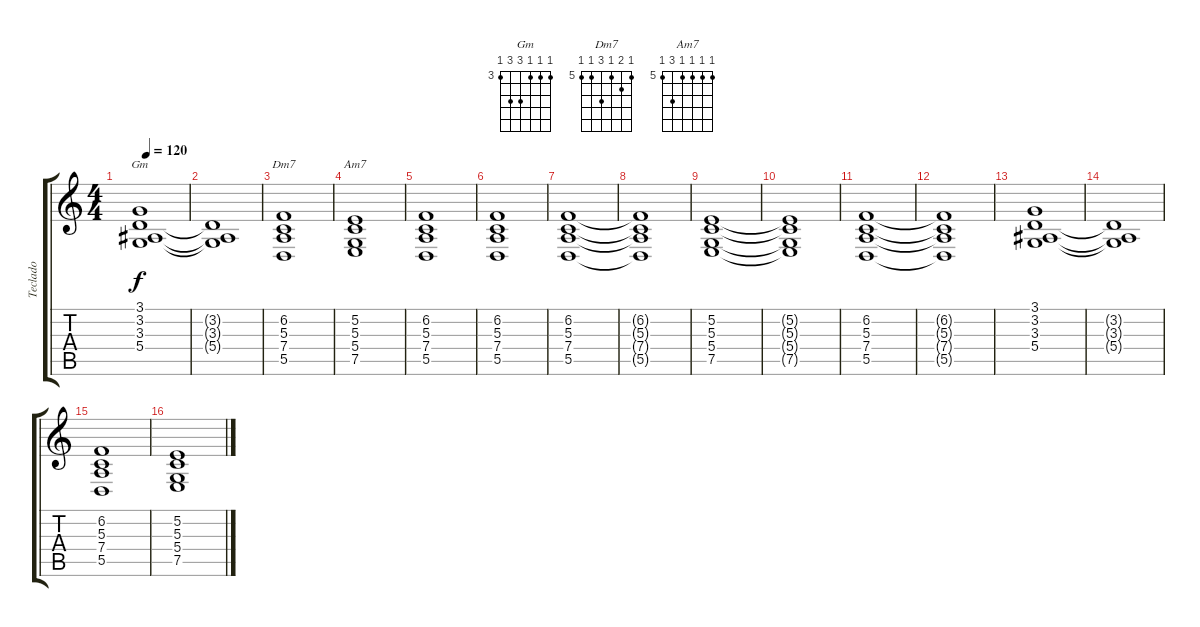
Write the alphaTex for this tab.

\track ("Teclado" "Teclado") {instrument electricpiano2}
\staff {score tabs}
\tuning (E4 B3 G3 D3 A2 E2) {hide}
\chord ("Gm" 3 3 3 5 5 3) {firstfret 3}
\chord ("Dm7" 5 6 5 7 5 5) {firstfret 5}
\chord ("Am7" 5 5 5 5 7 5) {firstfret 5}
\ts (4 4)
\tempo 120
\clef g2
\ks c
(3.1 3.2 3.3 5.4).1{ch "Gm" dy f} |
(3.2{t} 3.3{t} 5.4{t}).1 |
(6.2 5.3 7.4 5.5).1{ch "Dm7"} |
(5.2 5.3 5.4 7.5).1{ch "Am7"} |
(6.2 5.3 7.4 5.5).1 |
(6.2 5.3 7.4 5.5).1 |
(6.2 5.3 7.4 5.5).1 |
(6.2{t} 5.3{t} 7.4{t} 5.5{t}).1 |
(5.2 5.3 5.4 7.5).1 |
(5.2{t} 5.3{t} 5.4{t} 7.5{t}).1 |
(6.2 5.3 7.4 5.5).1 |
(6.2{t} 5.3{t} 7.4{t} 5.5{t}).1 |
(3.1 3.2 3.3 5.4).1 |
(3.2{t} 3.3{t} 5.4{t}).1 |
(6.2 5.3 7.4 5.5).1 |
(5.2 5.3 5.4 7.5).1
